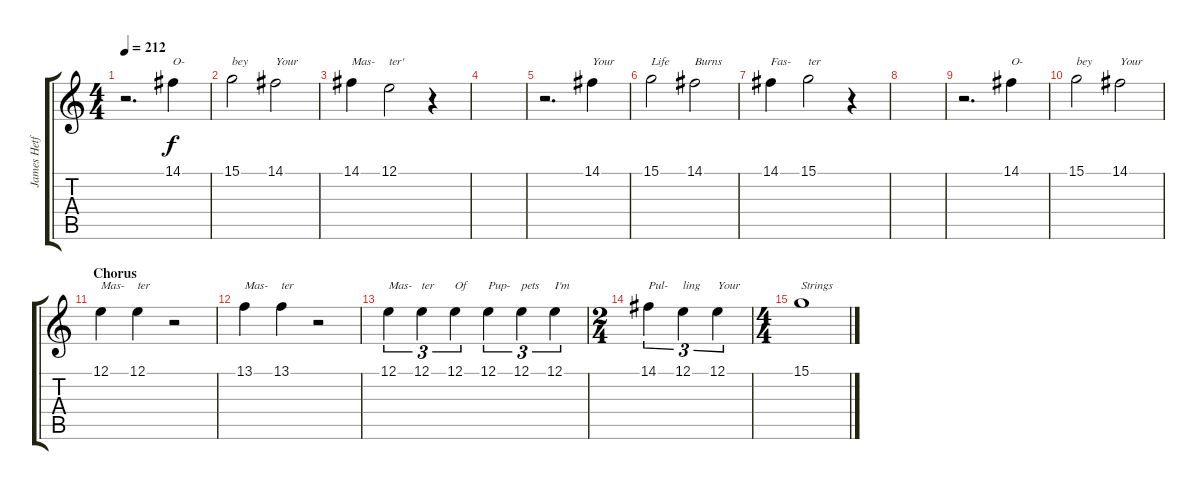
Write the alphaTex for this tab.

\track ("James Hetfield (Vocal)" "James Hetf") {instrument lead1square}
\staff {score tabs}
\tuning (E4 B3 G3 D3 A2 E2) {hide}
\ts (4 4)
\tempo 212
\clef g2
\ks c
r.2{d dy f} 14.1.4{txt "O-"} |
15.1.2{txt "bey"} 14.1.2{txt "Your"} |
14.1.4{txt "Mas-"} 12.1.2{txt "ter'"} r.4 |
|
r.2{d} 14.1.4{txt "Your"} |
15.1.2{txt "Life"} 14.1.2{txt "Burns"} |
14.1.4{txt "Fas-"} 15.1.2{txt "ter"} r.4 |
|
r.2{d} 14.1.4{txt "O-"} |
15.1.2{txt "bey"} 14.1.2{txt "Your"} |
\section ("" "Chorus")
12.1.4{txt "Mas-"} 12.1.4{txt "ter"} r.2 |
13.1.4{txt "Mas-"} 13.1.4{txt "ter"} r.2 |
12.1.4{tu (3 2) txt "Mas-"} 12.1.4{tu (3 2) txt "ter"} 12.1.4{tu (3 2) txt "Of"} 12.1.4{tu (3 2) txt "Pup-"} 12.1.4{tu (3 2) txt "pets"} 12.1.4{tu (3 2) txt "I'm"} |
\ts (2 4)
14.1.4{tu (3 2) txt "Pul-"} 12.1.4{tu (3 2) txt "ling"} 12.1.4{tu (3 2) txt "Your"} |
\ts (4 4)
15.1.1{txt "Strings"}
